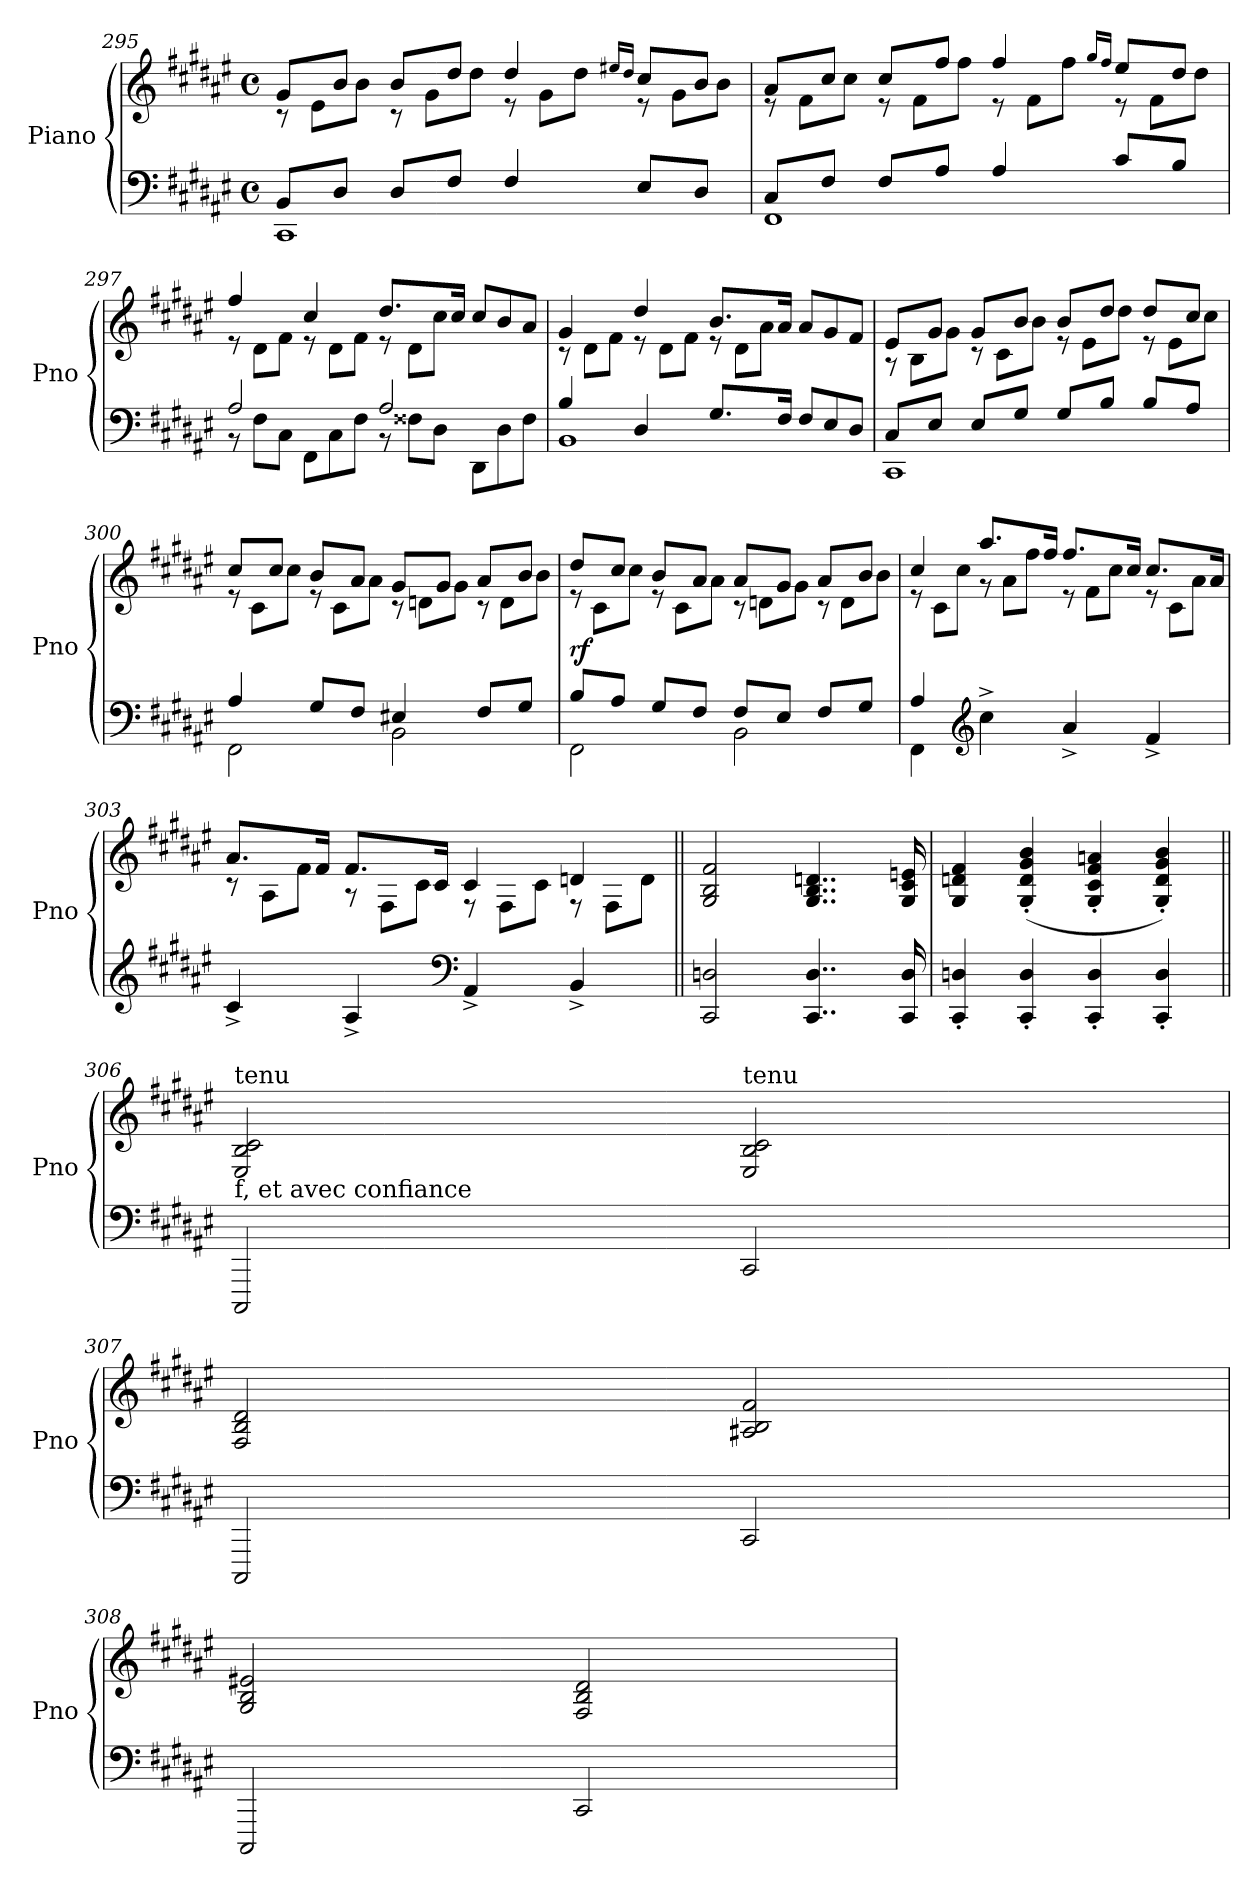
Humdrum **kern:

**kern	**kern	**dynam
*part1	*part1	*part1
*staff2	*staff1	*staff1/2
*I"Piano	*	*
*I'Pno	*	*
*clefF4	*clefG2	*
*k[f#c#g#d#a#e#]	*k[f#c#g#d#a#e#]	*
*F#:	*F#:	*
*M4/4	*M4/4	*
*met(c)	*met(c)	*
=295	=295	=295
*^	*^	*
*	*	*	*Xtuplet	*
8BB/L	1CC#:	8g#/L	12rc	.
.	.	.	12e#\L	.
8D#/J	.	8b/J	.	.
.	.	.	12b\J	.
8D#/L	.	8b/L	12rc	.
.	.	.	12g#\L	.
8F#/J	.	8dd#/J	.	.
.	.	.	12dd#\J	.
4F#/	.	4dd#/	12re	.
.	.	.	12g#\L	.
.	.	.	12dd#\J	.
.	.	16qee#X/LL	.	.
.	.	16qdd#/JJ	.	.
8E#/L	.	8cc#/L	12re	.
.	.	.	12g#\L	.
8D#/J	.	8b/J	.	.
.	.	.	12b\J	.
=296	=296	=296	=296	=296
8C#/L	1FF#:	8a#/L	12re	.
.	.	.	12f#\L	.
8F#/J	.	8cc#/J	.	.
.	.	.	12cc#\J	.
8F#/L	.	8cc#/L	12re	.
.	.	.	12f#\L	.
8A#/J	.	8ff#/J	.	.
.	.	.	12ff#\J	.
4A#/	.	4ff#/	12re	.
.	.	.	12f#\L	.
.	.	.	12ff#\J	.
.	.	16qgg#/LL	.	.
.	.	16qff#/JJ	.	.
8c#/L	.	8ee#/L	12re	.
.	.	.	12f#\L	.
8B/J	.	8dd#/J	.	.
.	.	.	12dd#\J	.
!!LO:PB:g=z	!!
=297	=297	=297	=297	=297
*	*Xtuplet	*	*	*
2A#/	12r	4ff#/	12re	.
.	12F#\L	.	12d#\L	.
.	12C#\J	.	12f#\J	.
.	12FF#\L	4cc#/	12re	.
.	12C#\	.	12d#\L	.
.	12F#\J	.	12f#\J	.
2A#/	12r	8.dd#/L	12re	.
.	12F##X\L	.	12d#\L	.
.	12D#\J	.	12cc#\J	.
.	.	16cc#/Jk	.	.
.	12DD#\L	12cc#/L	4ryy	.
.	12D#\	12b/	.	.
.	12F##\J	12a#/J	.	.
=298	=298	=298	=298	=298
4B/	1BB:	4g#/	12rc	.
.	.	.	12d#\L	.
.	.	.	12f#\J	.
4D#/	.	4dd#/	12re	.
.	.	.	12d#\L	.
.	.	.	12f#\J	.
8.G#/L	.	8.b/L	12re	.
.	.	.	12d#\L	.
.	.	.	12a#\J	.
16F#/Jk	.	16a#/Jk	.	.
12F#/L	.	12a#/L	4ryy	.
12E#/	.	12g#/	.	.
12D#/J	.	12f#/J	.	.
!!LO:PB:g=z	!!
=299	=299	=299	=299	=299
8C#/L	1CC#:	8e#/L	12rA	.
.	.	.	12B\L	.
8E#/J	.	8g#/J	.	.
.	.	.	12g#\J	.
8E#/L	.	8g#/L	12rc	.
.	.	.	12c#\L	.
8G#/J	.	8b/J	.	.
.	.	.	12b\J	.
8G#/L	.	8b/L	12re	.
.	.	.	12e#\L	.
8B/J	.	8dd#/J	.	.
.	.	.	12dd#\J	.
8B/L	.	8dd#/L	12re	.
.	.	.	12e#\L	.
8A#/J	.	8cc#/J	.	.
.	.	.	12cc#\J	.
!!LO:PB:g=z	!!
=300	=300	=300	=300	=300
4A#/	2FF#:\	8cc#/L	12re	.
.	.	.	12c#\L	.
.	.	8cc#/J	.	.
.	.	.	12cc#\J	.
8G#/L	.	8b/L	12re	.
.	.	.	12c#\L	.
8F#/J	.	8a#/J	.	.
.	.	.	12a#\J	.
4E#X/	2BB\	8g#/L	12rc	.
.	.	.	12dn\L	.
.	.	8g#/J	.	.
.	.	.	12g#\J	.
8F#/L	.	8a#/L	12rc	.
.	.	.	12d\L	.
8G#/J	.	8b/J	.	.
.	.	.	12b\J	.
=301	=301	=301	=301	=301
!	!	!	!	!LO:DY:b
8B/L	2FF#:\	8dd#/L	12re	rf
.	.	.	12c#\L	.
8A#/J	.	8cc#/J	.	.
.	.	.	12cc#\J	.
8G#/L	.	8b/L	12re	.
.	.	.	12c#\L	.
8F#/J	.	8a#/J	.	.
.	.	.	12a#\J	.
8F#/L	2BB\	8a#/L	12rc	.
.	.	.	12dn\L	.
8E#/J	.	8g#/J	.	.
.	.	.	12g#\J	.
8F#/L	.	8a#/L	12rc	.
.	.	.	12d\L	.
8G#/J	.	8b/J	.	.
.	.	.	12b\J	.
!!LO:PB:g=z	!!
=302	=302	=302	=302	=302
4A#/	4FF#\	4cc#/	12re	.
.	.	.	12c#\L	.
.	.	.	12cc#\J	.
*clefG2	*	*	*	*
4cc#^\	2.ryy	8.aa#/L	12rg	.
.	.	.	12a#\L	.
.	.	.	12ff#\J	.
.	.	16ff#/Jk	.	.
4a#^/	.	8.ff#/L	12re	.
.	.	.	12f#\L	.
.	.	.	12cc#\J	.
.	.	16cc#/Jk	.	.
4f#^/	.	8.cc#/L	12re	.
.	.	.	12c#\L	.
.	.	.	12a#\J	.
.	.	16a#/Jk	.	.
*v	*v	*	*	*
!!LO:PB:g=z	!!
=303	=303	=303	=303
4c#^/	8.a#/L	12rc	.
.	.	12A#\L	.
.	.	12f#\J	.
.	16f#/Jk	.	.
4A#^/	8.f#/L	12rA	.
.	.	12F#\L	.
.	.	12c#\J	.
.	16c#/Jk	.	.
*clefF4	*	*	*
4AA#^/	4c#/	12rF	.
.	.	12F#\L	.
.	.	12c#\J	.
4BB^/	4dn/	12rF	.
.	.	12F#\L	.
.	.	12d\J	.
=304||	=304||	=304||	=304||
!	!LO:TX:b:t=sourd	!	!
*	*v	*v	*
2CC#/ 2Dn/	2G#/ 2B/ 2f#/	.
4..CC#/ 4..D/	4..G#/ 4..B/ 4..dn/	.
16CC#/ 16D/	16G#/ 16c#/ 16en/	.
=305	=305	=305
4CC#/' 4Dn/'	4G#/ 4dn/ 4f#/	.
4CC#/' 4D/'	(4G#/' 4d/' 4g#/' 4b/'	.
4CC#/' 4D/'	4G#/' 4c#/' 4f#/' 4an/'	.
4CC#/' 4D/'	4G#/' 4d/' 4g#/' 4b/')	.
!!LO:PB:g=z
=306||	=306||	=306||
*^	*	*
!	!	!LO:TX:a:t=tenu	!
!LO:TX:a:t=f, et avec confiance	!	!	!
2CCC#/	32CCC#yy	2E#/ 2B/ 2c#/	.
.	32CC#yy	.	.
.	32CCC#yy	.	.
.	32CC#yy	.	.
.	32CCC#yy	.	.
.	32CC#yy	.	.
.	32CCC#yy	.	.
.	32CC#yy	.	.
.	32CCC#yy	.	.
.	32CC#yy	.	.
.	32CCC#yy	.	.
.	32CC#yy	.	.
.	32CCC#yy	.	.
.	32CC#yy	.	.
.	32CCC#yy	.	.
.	32CC#yy	.	.
!	!	!LO:TX:a:t=tenu	!
2CC#/	32CCC#yy	2E#/ 2B/ 2c#/	.
.	32CC#yy	.	.
.	32CCC#yy	.	.
.	32CC#yy	.	.
.	32CCC#yy	.	.
.	32CC#yy	.	.
.	32CCC#yy	.	.
.	32CC#yy	.	.
.	32CCC#yy	.	.
.	32CC#yy	.	.
.	32CCC#yy	.	.
.	32CC#yy	.	.
.	32CCC#yy	.	.
.	32CC#yy	.	.
.	32CCC#yy	.	.
.	32CC#yy	.	.
=307	=307	=307	=307
2CCC#/	32CCC#yy	2F#/ 2B/ 2d#/	.
.	32CC#yy	.	.
.	32CCC#yy	.	.
.	32CC#yy	.	.
.	32CCC#yy	.	.
.	32CC#yy	.	.
.	32CCC#yy	.	.
.	32CC#yy	.	.
.	32CCC#yy	.	.
.	32CC#yy	.	.
.	32CCC#yy	.	.
.	32CC#yy	.	.
.	32CCC#yy	.	.
.	32CC#yy	.	.
.	32CCC#yy	.	.
.	32CC#yy	.	.
2CC#/	32CCC#yy	2A#X/ 2B/ 2f#/	.
.	32CC#yy	.	.
.	32CCC#yy	.	.
.	32CC#yy	.	.
.	32CCC#yy	.	.
.	32CC#yy	.	.
.	32CCC#yy	.	.
.	32CC#yy	.	.
.	32CCC#yy	.	.
.	32CC#yy	.	.
.	32CCC#yy	.	.
.	32CC#yy	.	.
.	32CCC#yy	.	.
.	32CC#yy	.	.
.	32CCC#yy	.	.
.	32CC#yy	.	.
!!LO:PB:g=z
=308	=308	=308	=308
2CCC#/	32CCC#yy	2G#/ 2B/ 2e#X/	.
.	32CC#yy	.	.
.	32CCC#yy	.	.
.	32CC#yy	.	.
.	32CCC#yy	.	.
.	32CC#yy	.	.
.	32CCC#yy	.	.
.	32CC#yy	.	.
.	32CCC#yy	.	.
.	32CC#yy	.	.
.	32CCC#yy	.	.
.	32CC#yy	.	.
.	32CCC#yy	.	.
.	32CC#yy	.	.
.	32CCC#yy	.	.
.	32CC#yy	.	.
2CC#/	32CCC#yy	2F#/ 2B/ 2d#/	.
.	32CC#yy	.	.
.	32CCC#yy	.	.
.	32CC#yy	.	.
.	32CCC#yy	.	.
.	32CC#yy	.	.
.	32CCC#yy	.	.
.	32CC#yy	.	.
.	32CCC#yy	.	.
.	32CC#yy	.	.
.	32CCC#yy	.	.
.	32CC#yy	.	.
.	32CCC#yy	.	.
.	32CC#yy	.	.
.	32CCC#yy	.	.
.	32CC#yy	.	.
*v	*v	*	*
=	=	=
*-	*-	*-
